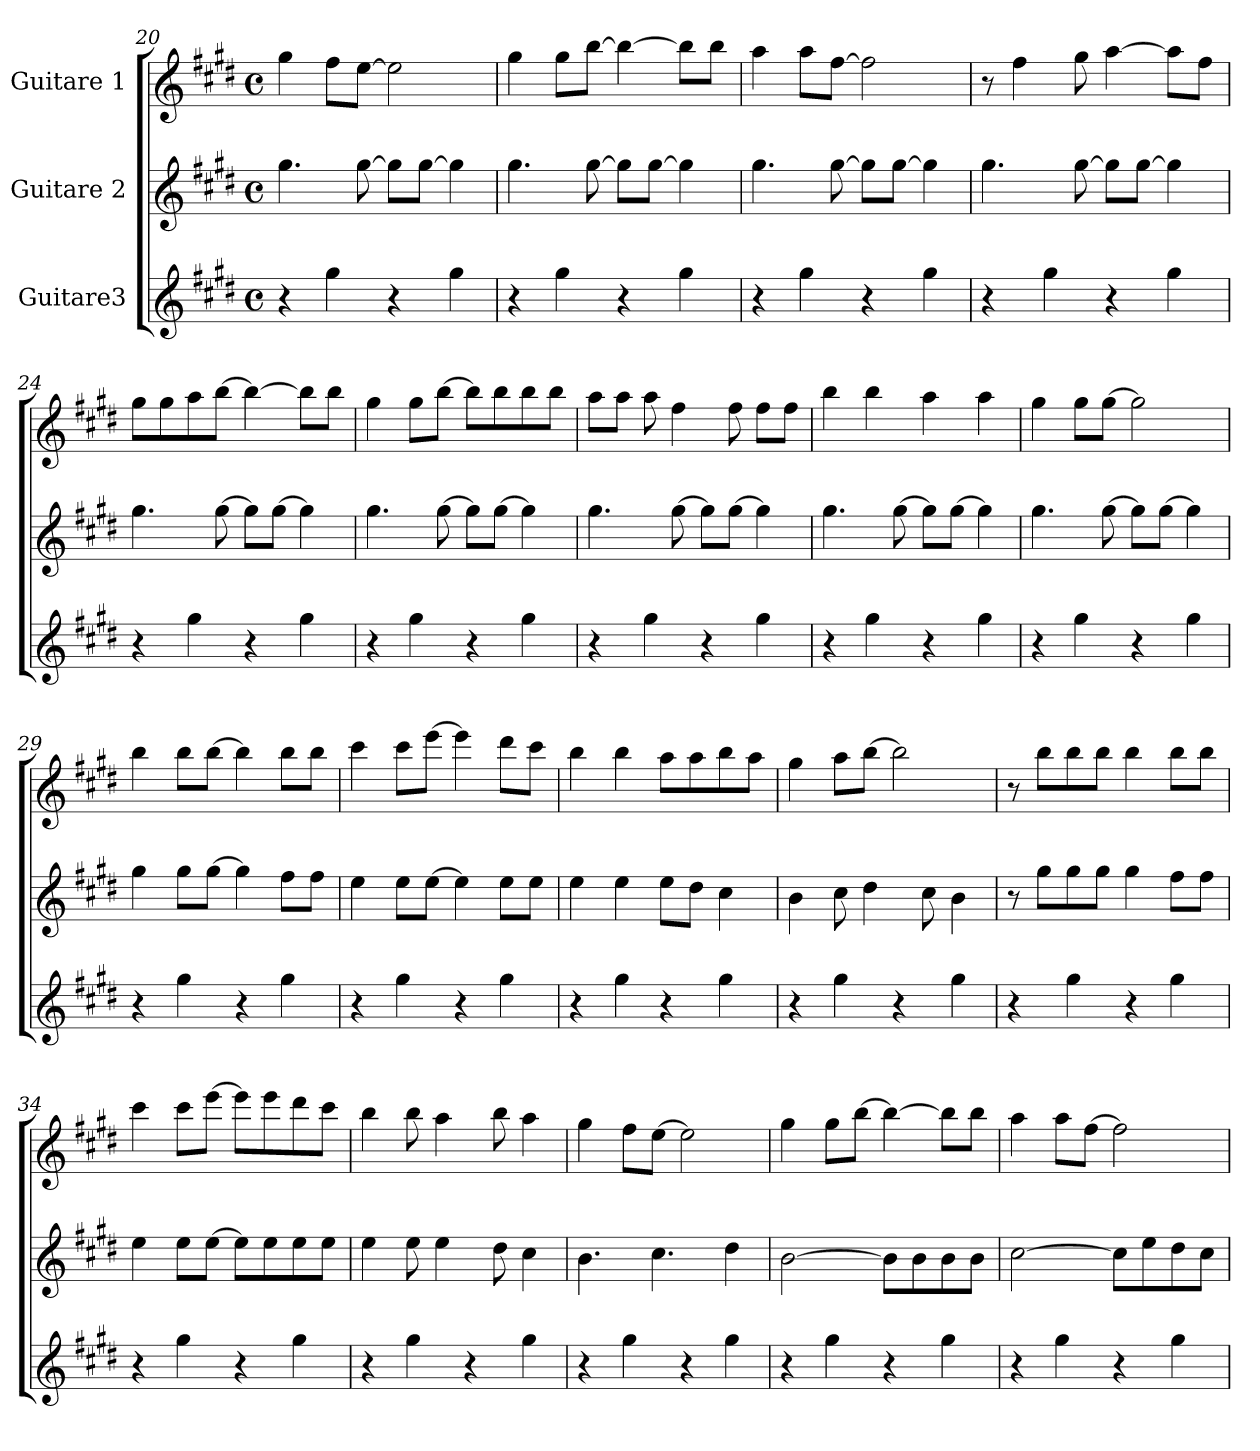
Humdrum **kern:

**kern	**kern	**kern
*part3	*part2	*part1
*staff3	*staff2	*staff1
*I"Guitare3	*I"Guitare 2	*I"Guitare  1
*clefG2	*clefG2	*clefG2
*ITrd7c12	*ITrd7c12	*ITrd7c12
*k[f#c#g#d#]	*k[f#c#g#d#]	*k[f#c#g#d#]
*E:	*E:	*E:
*M4/4	*M4/4	*M4/4
*met(c)	*met(c)	*met(c)
=20	=20	=20
4r	4.g#\	4g#\
4g#\	.	8f#\L
.	[8g#\	[8e\J
4r	8g#\L]	2e\]
.	[8g#\J	.
4g#\	4g#\]	.
!!LO:LB:g=z
=21	=21	=21
4r	4.g#\	4g#\
4g#\	.	8g#\L
.	[8g#\	[8b\J
4r	8g#\L]	4b\_
.	[8g#\J	.
4g#\	4g#\]	8b\L]
.	.	8b\J
=22	=22	=22
4r	4.g#\	4a\
4g#\	.	8a\L
.	[8g#\	[8f#\J
4r	8g#\L]	2f#\]
.	[8g#\J	.
4g#\	4g#\]	.
=23	=23	=23
4r	4.g#\	8r
.	.	4f#\
4g#\	.	.
.	[8g#\	8g#\
4r	8g#\L]	[4a\
.	[8g#\J	.
4g#\	4g#\]	8a\L]
.	.	8f#\J
=24	=24	=24
4r	4.g#\	8g#\L
.	.	8g#\
4g#\	.	8a\
.	[8g#\	[8b\J
4r	8g#\L]	4b\_
.	[8g#\J	.
4g#\	4g#\]	8b\L]
.	.	8b\J
!!LO:PB:g=z
=25	=25	=25
4r	4.g#\	4g#\
4g#\	.	8g#\L
.	[8g#\	[8b\J
4r	8g#\L]	8b\L]
.	[8g#\J	8b\
4g#\	4g#\]	8b\
.	.	8b\J
=26	=26	=26
4r	4.g#\	8a\L
.	.	8a\J
4g#\	.	8a\
.	[8g#\	4f#\
4r	8g#\L]	.
.	[8g#\J	8f#\
4g#\	4g#\]	8f#\L
.	.	8f#\J
=27	=27	=27
4r	4.g#\	4b\
4g#\	.	4b\
.	[8g#\	.
4r	8g#\L]	4a\
.	[8g#\J	.
4g#\	4g#\]	4a\
=28	=28	=28
4r	4.g#\	4g#\
4g#\	.	8g#\L
.	[8g#\	[8g#\J
4r	8g#\L]	2g#\]
.	[8g#\J	.
4g#\	4g#\]	.
!!LO:LB:g=z
=29	=29	=29
4r	4g#\	4b\
4g#\	8g#\L	8b\L
.	[8g#\J	[8b\J
4r	4g#\]	4b\]
4g#\	8f#\L	8b\L
.	8f#\J	8b\J
=30	=30	=30
4r	4e\	4cc#\
4g#\	8e\L	8cc#\L
.	[8e\J	[8ee\J
4r	4e\]	4ee\]
4g#\	8e\L	8dd#\L
.	8e\J	8cc#\J
=31	=31	=31
4r	4e\	4b\
4g#\	4e\	4b\
4r	8e\L	8a\L
.	8d#\J	8a\
4g#\	4c#\	8b\
.	.	8a\J
=32	=32	=32
4r	4B\	4g#\
4g#\	8c#\	8a\L
.	4d#\	[8b\J
4r	.	2b\]
.	8c#\	.
4g#\	4B\	.
!!LO:LB:g=z
=33	=33	=33
4r	8r	8r
.	8g#\L	8b\L
4g#\	8g#\	8b\
.	8g#\J	8b\J
4r	4g#\	4b\
4g#\	8f#\L	8b\L
.	8f#\J	8b\J
=34	=34	=34
4r	4e\	4cc#\
4g#\	8e\L	8cc#\L
.	[8e\J	[8ee\J
4r	8e\L]	8ee\L]
.	8e\	8ee\
4g#\	8e\	8dd#\
.	8e\J	8cc#\J
=35	=35	=35
4r	4e\	4b\
4g#\	8e\	8b\
.	4e\	4a\
4r	.	.
.	8d#\	8b\
4g#\	4c#\	4a\
=36	=36	=36
4r	4.B\	4g#\
4g#\	.	8f#\L
.	4.c#\	[8e\J
4r	.	2e\]
4g#\	4d#\	.
!!LO:PB:g=z
=37	=37	=37
4r	[2B\	4g#\
4g#\	.	8g#\L
.	.	[8b\J
4r	8B\L]	4b\_
.	8B\	.
4g#\	8B\	8b\L]
.	8B\J	8b\J
=38	=38	=38
4r	[2c#\	4a\
4g#\	.	8a\L
.	.	[8f#\J
4r	8c#\L]	2f#\]
.	8e\	.
4g#\	8d#\	.
.	8c#\J	.
=	=	=
*-	*-	*-
